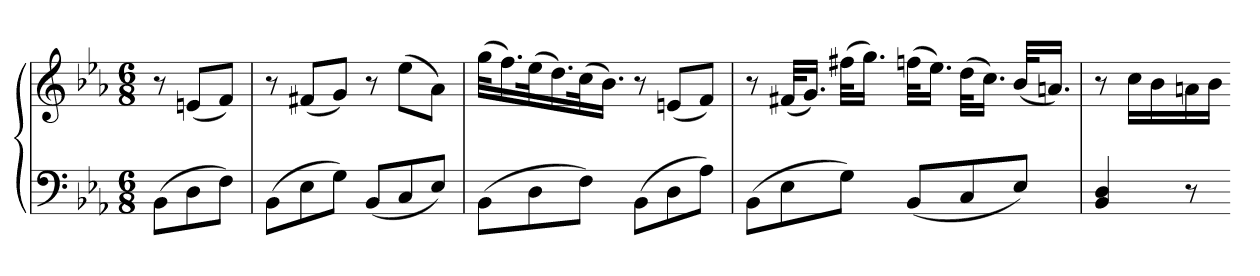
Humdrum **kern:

**kern	**kern
*part1	*part1
*staff2	*staff1
*clefF4	*clefG2
*k[b-e-a-]	*k[b-e-a-]
*E-:	*E-:
*M6/8	*M6/8
=	=
(8BB-L	8r
8D	(8enL
8FJ)	8fJ)
=17	=17
(8BB-L	8r
8E-	(8f#XL
8GJ)	8gJ)
(8BB-L	8r
8C	(8ee-L
8E-J)	8a-J)
=18	=18
(8BB-L	(32ggKLL
.	16.ff)
8D	(32ee-K
.	16.dd)
8FJ)	(32ccK
.	16.b-JJ)
(8BB-L	8r
8D	(8enL
8A-J)	8fJ)
=19	=19
(8BB-L	8r
8E-	(32f#XKLL
.	16.gJJ)
8GJ)	(32ff#XKLL
.	16.ggJJ)
(8BB-L	(32ffnKLL
.	16.ee-JJ)
8C	(32ddKLL
.	16.ccJJ)
8E-J)	(32b-KLL
.	16.anJJ)
=20	=20
4BB- 4D	8r
.	16ccLL
.	16b-
8r	16an
.	16b-JJ
=-	=-
*-	*-
